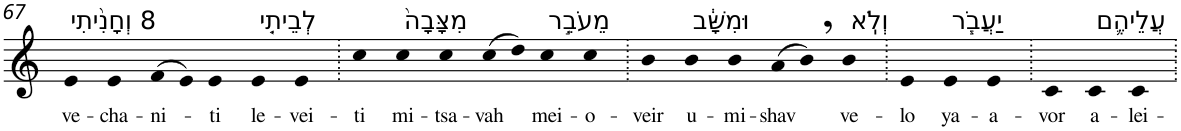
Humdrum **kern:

**kern	**text
*part1	*part1
*staff1	*staff1
*I"Piano	*
*I'Pno	*
!!LO:PB:g=z
*clefG2	*
*k[]	*
=67	=67
!LO:TX:a:t=8 וְחָנִ֨יתִי	!
!	!LO:LY:b
4e	ve-
!	!LO:LY:b
4e	-cha-
!	!LO:LY:b
(>8f	-ni-
8e)	.
!	!LO:LY:b
4e	-ti
!LO:TX:a:t=לְבֵיתִ֤י	!
!	!LO:LY:b
4e	le-
!	!LO:LY:b
4e	-vei-
=68.	=68.
!	!LO:LY:b
4cc	-ti
!LO:TX:a:t=מִצָּבָה֙	!
!	!LO:LY:b
4cc	mi-
!	!LO:LY:b
4cc	-tsa-
!	!LO:LY:b
(>8cc	-vah
8dd)	.
!LO:TX:a:t=מֵעֹבֵ֣ר	!
!	!LO:LY:b
4cc	mei-
!	!LO:LY:b
4cc	-o-
=69.	=69.
!	!LO:LY:b
4b	-veir
!LO:TX:a:t=וּמִשָּׁ֔ב	!
!	!LO:LY:b
4b	u-
!	!LO:LY:b
4b	-mi-
!	!LO:LY:b
(>8a	-shav
8b,)	.
!LO:TX:a:t=וְלֹֽא	!
!	!LO:LY:b
4b	ve-
=70.	=70.
!	!LO:LY:b
4e	-lo
!LO:TX:a:t=יַעֲבֹ֧ר	!
!	!LO:LY:b
4e	ya-
!	!LO:LY:b
4e	-a-
=71.	=71.
!	!LO:LY:b
4c	-vor
!LO:TX:a:t=עֲלֵיהֶ֛ם	!
!	!LO:LY:b
4c	a-
!	!LO:LY:b
4c	-lei-
=.	=.
*-	*-
